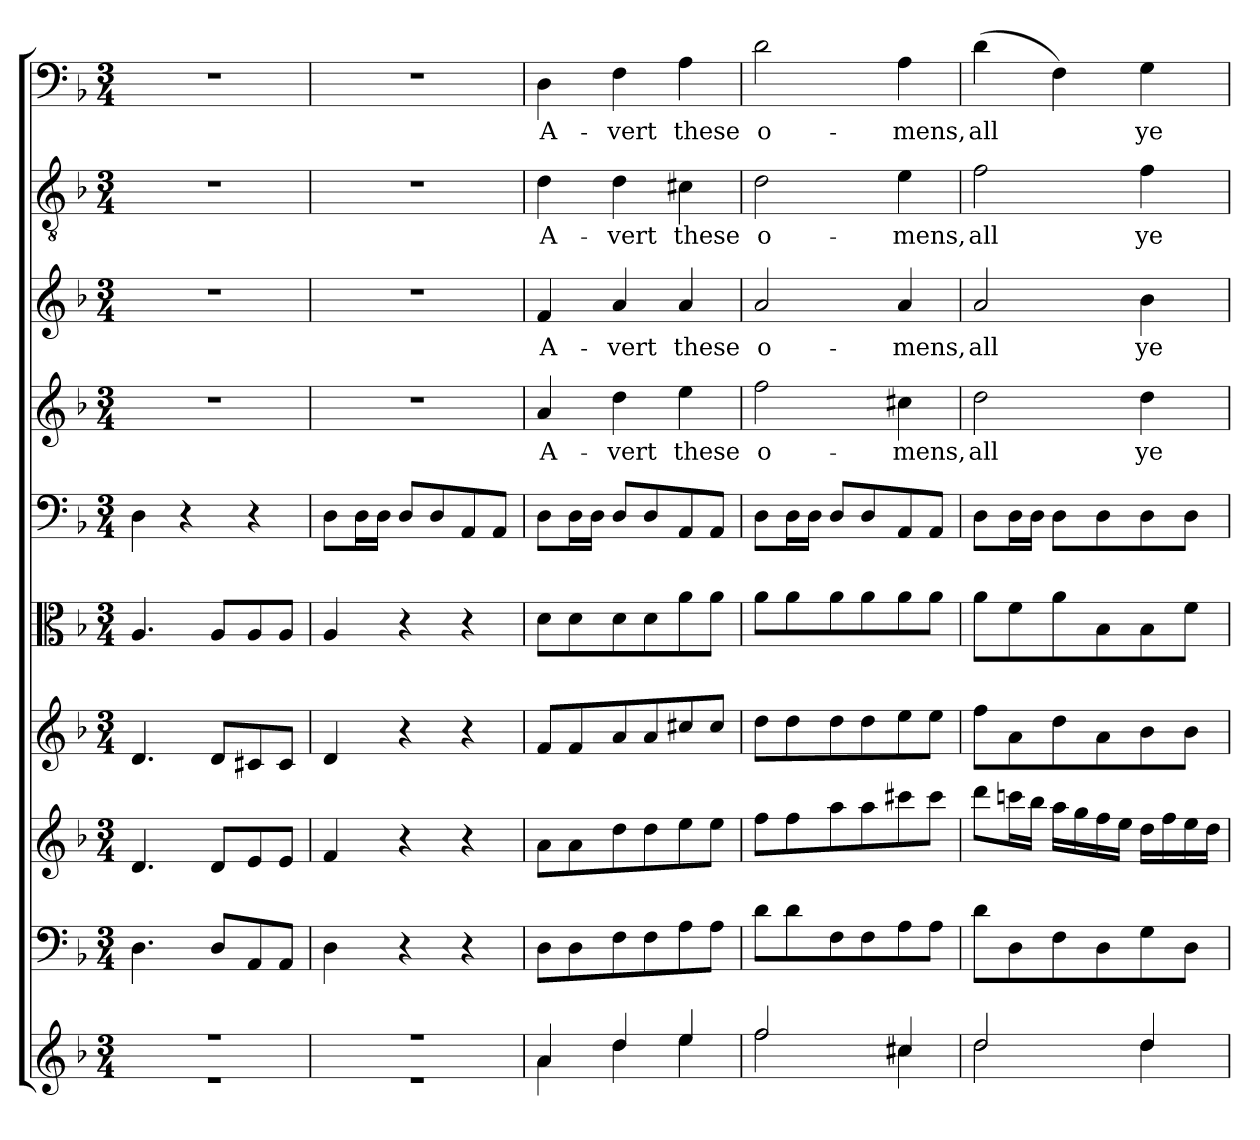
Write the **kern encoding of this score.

**kern	**kern	**kern	**kern	**kern	**kern	**kern	**text	**kern	**text	**kern	**text	**kern	**text
*part10	*part9	*part8	*part7	*part6	*part5	*part4	*part4	*part3	*part3	*part2	*part2	*part1	*part1
*staff10	*staff9	*staff8	*staff7	*staff6	*staff5	*staff4	*staff4	*staff3	*staff3	*staff2	*staff2	*staff1	*staff1
*clefG2	*clefF4	*clefG2	*clefG2	*clefC3	*clefF4	*clefG2	*	*clefG2	*	*clefGv2	*	*clefF4	*
*k[b-]	*k[b-]	*k[b-]	*k[b-]	*k[b-]	*k[b-]	*k[b-]	*	*k[b-]	*	*k[b-]	*	*k[b-]	*
*d:	*d:	*d:	*d:	*d:	*d:	*d:	*	*d:	*	*d:	*	*d:	*
*M3/4	*M3/4	*M3/4	*M3/4	*M3/4	*M3/4	*M3/4	*	*M3/4	*	*M3/4	*	*M3/4	*
=1	=1	=1	=1	=1	=1	=1	=1	=1	=1	=1	=1	=1	=1
*^	*	*	*	*	*	*	*	*	*	*	*	*	*
2.r	2.r	4.D\	4.d/	4.d/	4.A/	4D\	2.r	.	2.r	.	2.r	.	2.r	.
.	.	.	.	.	.	4r	.	.	.	.	.	.	.	.
.	.	8D/L	8d/L	8d/L	8A/L	.	.	.	.	.	.	.	.	.
.	.	8AA/	8e/	8c#X/	8A/	4r	.	.	.	.	.	.	.	.
.	.	8AA/J	8e/J	8c#/J	8A/J	.	.	.	.	.	.	.	.	.
=2	=2	=2	=2	=2	=2	=2	=2	=2	=2	=2	=2	=2	=2	=2
2.r	2.r	4D\	4f/	4d/	4A/	8D\L	2.r	.	2.r	.	2.r	.	2.r	.
.	.	.	.	.	.	16D\L	.	.	.	.	.	.	.	.
.	.	.	.	.	.	16D\JJ	.	.	.	.	.	.	.	.
.	.	4r	4r	4r	4r	8D/L	.	.	.	.	.	.	.	.
.	.	.	.	.	.	8D/	.	.	.	.	.	.	.	.
.	.	4r	4r	4r	4r	8AA/	.	.	.	.	.	.	.	.
.	.	.	.	.	.	8AA/J	.	.	.	.	.	.	.	.
=3	=3	=3	=3	=3	=3	=3	=3	=3	=3	=3	=3	=3	=3	=3
4a/	4a\	8D\L	8a\L	8f/L	8d\L	8D\L	4a/	A-	4f/	A-	4d\	A-	4D\	A-
.	.	8D\	8a\	8f/	8d\	16D\L	.	.	.	.	.	.	.	.
.	.	.	.	.	.	16D\JJ	.	.	.	.	.	.	.	.
4dd/	4dd\	8F\	8dd\	8a/	8d\	8D/L	4dd\	-vert	4a/	-vert	4d\	-vert	4F\	-vert
.	.	8F\	8dd\	8a/	8d\	8D/	.	.	.	.	.	.	.	.
4ee/	4ee\	8A\	8ee\	8cc#X/	8a\	8AA/	4ee\	these	4a/	these	4c#X\	these	4A\	these
.	.	8A\J	8ee\J	8cc#/J	8a\J	8AA/J	.	.	.	.	.	.	.	.
=4	=4	=4	=4	=4	=4	=4	=4	=4	=4	=4	=4	=4	=4	=4
2ff/	2ff\	8d\L	8ff\L	8dd\L	8a\L	8D\L	2ff\	o-	2a/	o-	2d\	o-	2d\	o-
.	.	8d\	8ff\	8dd\	8a\	16D\L	.	.	.	.	.	.	.	.
.	.	.	.	.	.	16D\JJ	.	.	.	.	.	.	.	.
.	.	8F\	8aa\	8dd\	8a\	8D/L	.	.	.	.	.	.	.	.
.	.	8F\	8aa\	8dd\	8a\	8D/	.	.	.	.	.	.	.	.
4cc#X/	4cc#X\	8A\	8ccc#X\	8ee\	8a\	8AA/	4cc#X\	-mens,	4a/	-mens,	4e\	-mens,	4A\	-mens,
.	.	8A\J	8ccc#\J	8ee\J	8a\J	8AA/J	.	.	.	.	.	.	.	.
=5	=5	=5	=5	=5	=5	=5	=5	=5	=5	=5	=5	=5	=5	=5
2dd/	2dd\	8d\L	8ddd\L	8ff\L	8a\L	8D\L	2dd\	all	2a/	all	2f\	all	(4d\	all
.	.	8D\	16cccn\L	8a\	8f\	16D\L	.	.	.	.	.	.	.	.
.	.	.	16bb-\JJ	.	.	16D\JJ	.	.	.	.	.	.	.	.
.	.	8F\	16aa\LL	8dd\	8a\	8D\L	.	.	.	.	.	.	4F\)	.
.	.	.	16gg\	.	.	.	.	.	.	.	.	.	.	.
.	.	8D\	16ff\	8a\	8B-\	8D\	.	.	.	.	.	.	.	.
.	.	.	16ee\JJ	.	.	.	.	.	.	.	.	.	.	.
4dd/	4dd\	8G\	16dd\LL	8b-\	8B-\	8D\	4dd\	ye	4b-\	ye	4f\	ye	4G\	ye
.	.	.	16ff\	.	.	.	.	.	.	.	.	.	.	.
.	.	8D\J	16ee\	8b-\J	8f\J	8D\J	.	.	.	.	.	.	.	.
.	.	.	16dd\JJ	.	.	.	.	.	.	.	.	.	.	.
*v	*v	*	*	*	*	*	*	*	*	*	*	*	*	*
=	=	=	=	=	=	=	=	=	=	=	=	=	=
*-	*-	*-	*-	*-	*-	*-	*-	*-	*-	*-	*-	*-	*-
